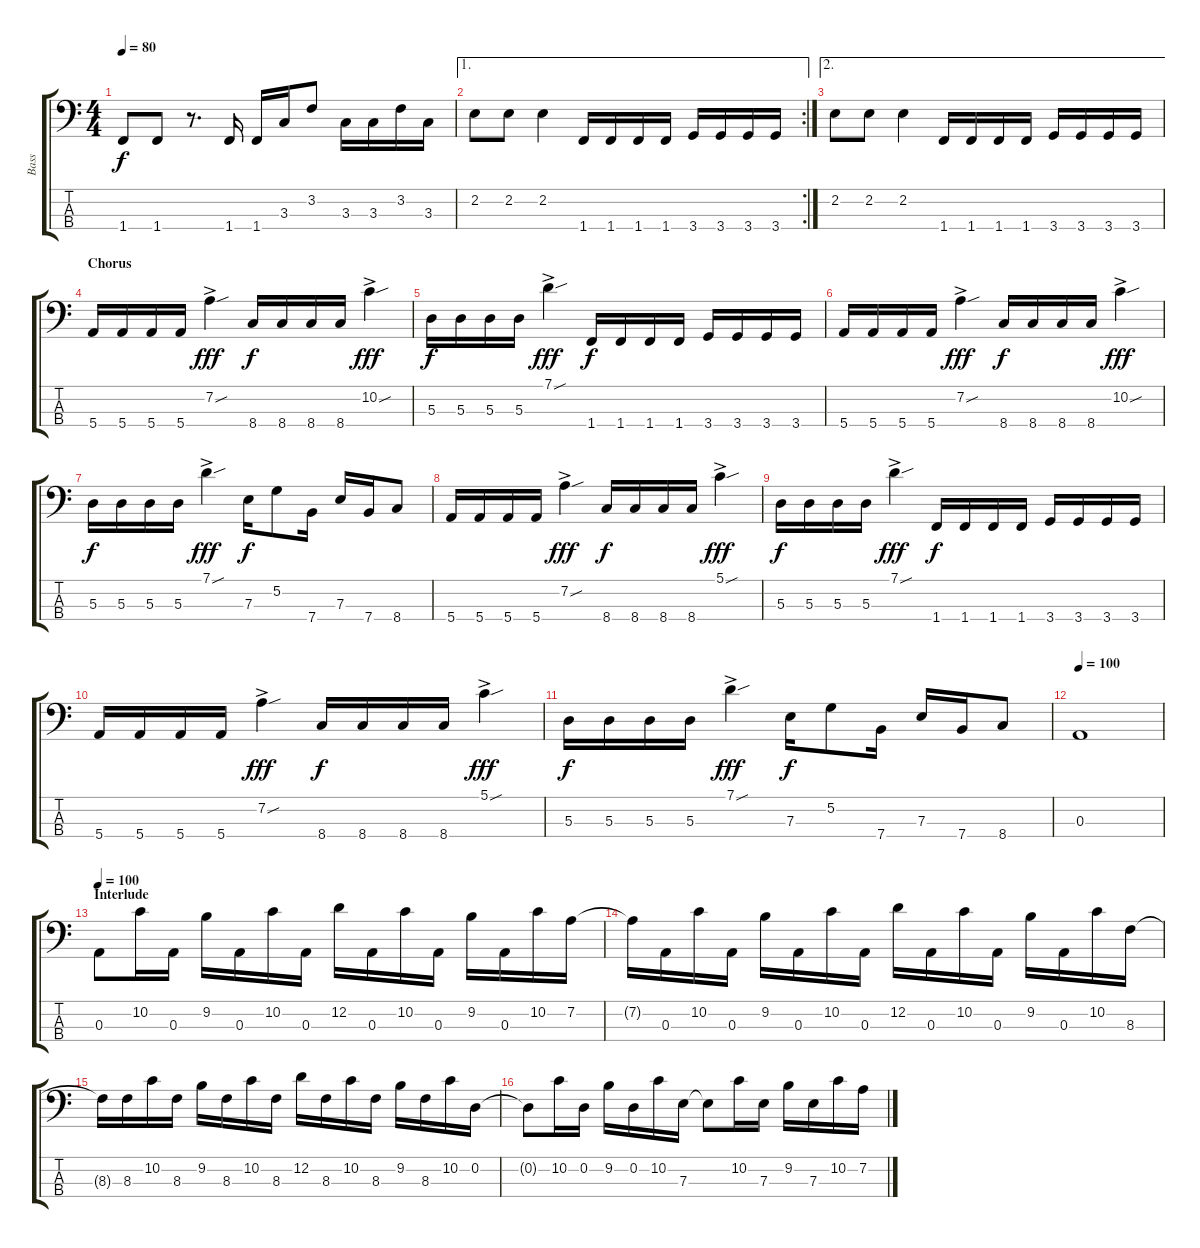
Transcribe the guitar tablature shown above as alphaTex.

\track ("Bass" "Bass") {instrument electricbassfinger}
\staff {score tabs}
\tuning (G2 D2 A1 E1) {hide}
\ts (4 4)
\tempo 80
\clef f4
\ks c
1.4.8{dy f} 1.4.8 r.8{d} 1.4.16 1.4.16 3.3.16 3.2.8 3.3.16 3.3.16 3.2.16 3.3.16 |
\ae 1
\rc 2
2.2.8 2.2.8 2.2.4 1.4.16 1.4.16 1.4.16 1.4.16 3.4.16 3.4.16 3.4.16 3.4.16 |
\ae 2
2.2.8 2.2.8 2.2.4 1.4.16 1.4.16 1.4.16 1.4.16 3.4.16 3.4.16 3.4.16 3.4.16 |
\section ("" "Chorus")
5.4.16 5.4.16 5.4.16 5.4.16 7.2{sou ac}.4{dy fff} 8.4.16{dy f} 8.4.16 8.4.16 8.4.16 10.2{sou ac}.4{dy fff} |
5.3.16{dy f} 5.3.16 5.3.16 5.3.16 7.1{sou ac}.4{dy fff} 1.4.16{dy f} 1.4.16 1.4.16 1.4.16 3.4.16 3.4.16 3.4.16 3.4.16 |
5.4.16 5.4.16 5.4.16 5.4.16 7.2{sou ac}.4{dy fff} 8.4.16{dy f} 8.4.16 8.4.16 8.4.16 10.2{sou ac}.4{dy fff} |
5.3.16{dy f} 5.3.16 5.3.16 5.3.16 7.1{sou ac}.4{dy fff} 7.3.16{dy f} 5.2.8 7.4.16 7.3.16 7.4.16 8.4.8 |
5.4.16 5.4.16 5.4.16 5.4.16 7.2{sou ac}.4{dy fff} 8.4.16{dy f} 8.4.16 8.4.16 8.4.16 5.1{sou ac}.4{dy fff} |
5.3.16{dy f} 5.3.16 5.3.16 5.3.16 7.1{sou ac}.4{dy fff} 1.4.16{dy f} 1.4.16 1.4.16 1.4.16 3.4.16 3.4.16 3.4.16 3.4.16 |
5.4.16 5.4.16 5.4.16 5.4.16 7.2{sou ac}.4{dy fff} 8.4.16{dy f} 8.4.16 8.4.16 8.4.16 5.1{sou ac}.4{dy fff} |
5.3.16{dy f} 5.3.16 5.3.16 5.3.16 7.1{sou ac}.4{dy fff} 7.3.16{dy f} 5.2.8 7.4.16 7.3.16 7.4.16 8.4.8 |
\tempo 100
0.3.1 |
\section ("" "Interlude")
\tempo 100
0.3.8 10.2.16 0.3.16 9.2.16 0.3.16 10.2.16 0.3.16 12.2.16 0.3.16 10.2.16 0.3.16 9.2.16 0.3.16 10.2.16 7.2.16 |
7.2{t}.16 0.3.16 10.2.16 0.3.16 9.2.16 0.3.16 10.2.16 0.3.16 12.2.16 0.3.16 10.2.16 0.3.16 9.2.16 0.3.16 10.2.16 8.3.16 |
8.3{t}.16 8.3.16 10.2.16 8.3.16 9.2.16 8.3.16 10.2.16 8.3.16 12.2.16 8.3.16 10.2.16 8.3.16 9.2.16 8.3.16 10.2.16 0.2.16 |
0.2{t}.8 10.2.16 0.2.16 9.2.16 0.2.16 10.2.16 7.3.16 7.3{t}.8 10.2.16 7.3.16 9.2.16 7.3.16 10.2.16 7.2.16
